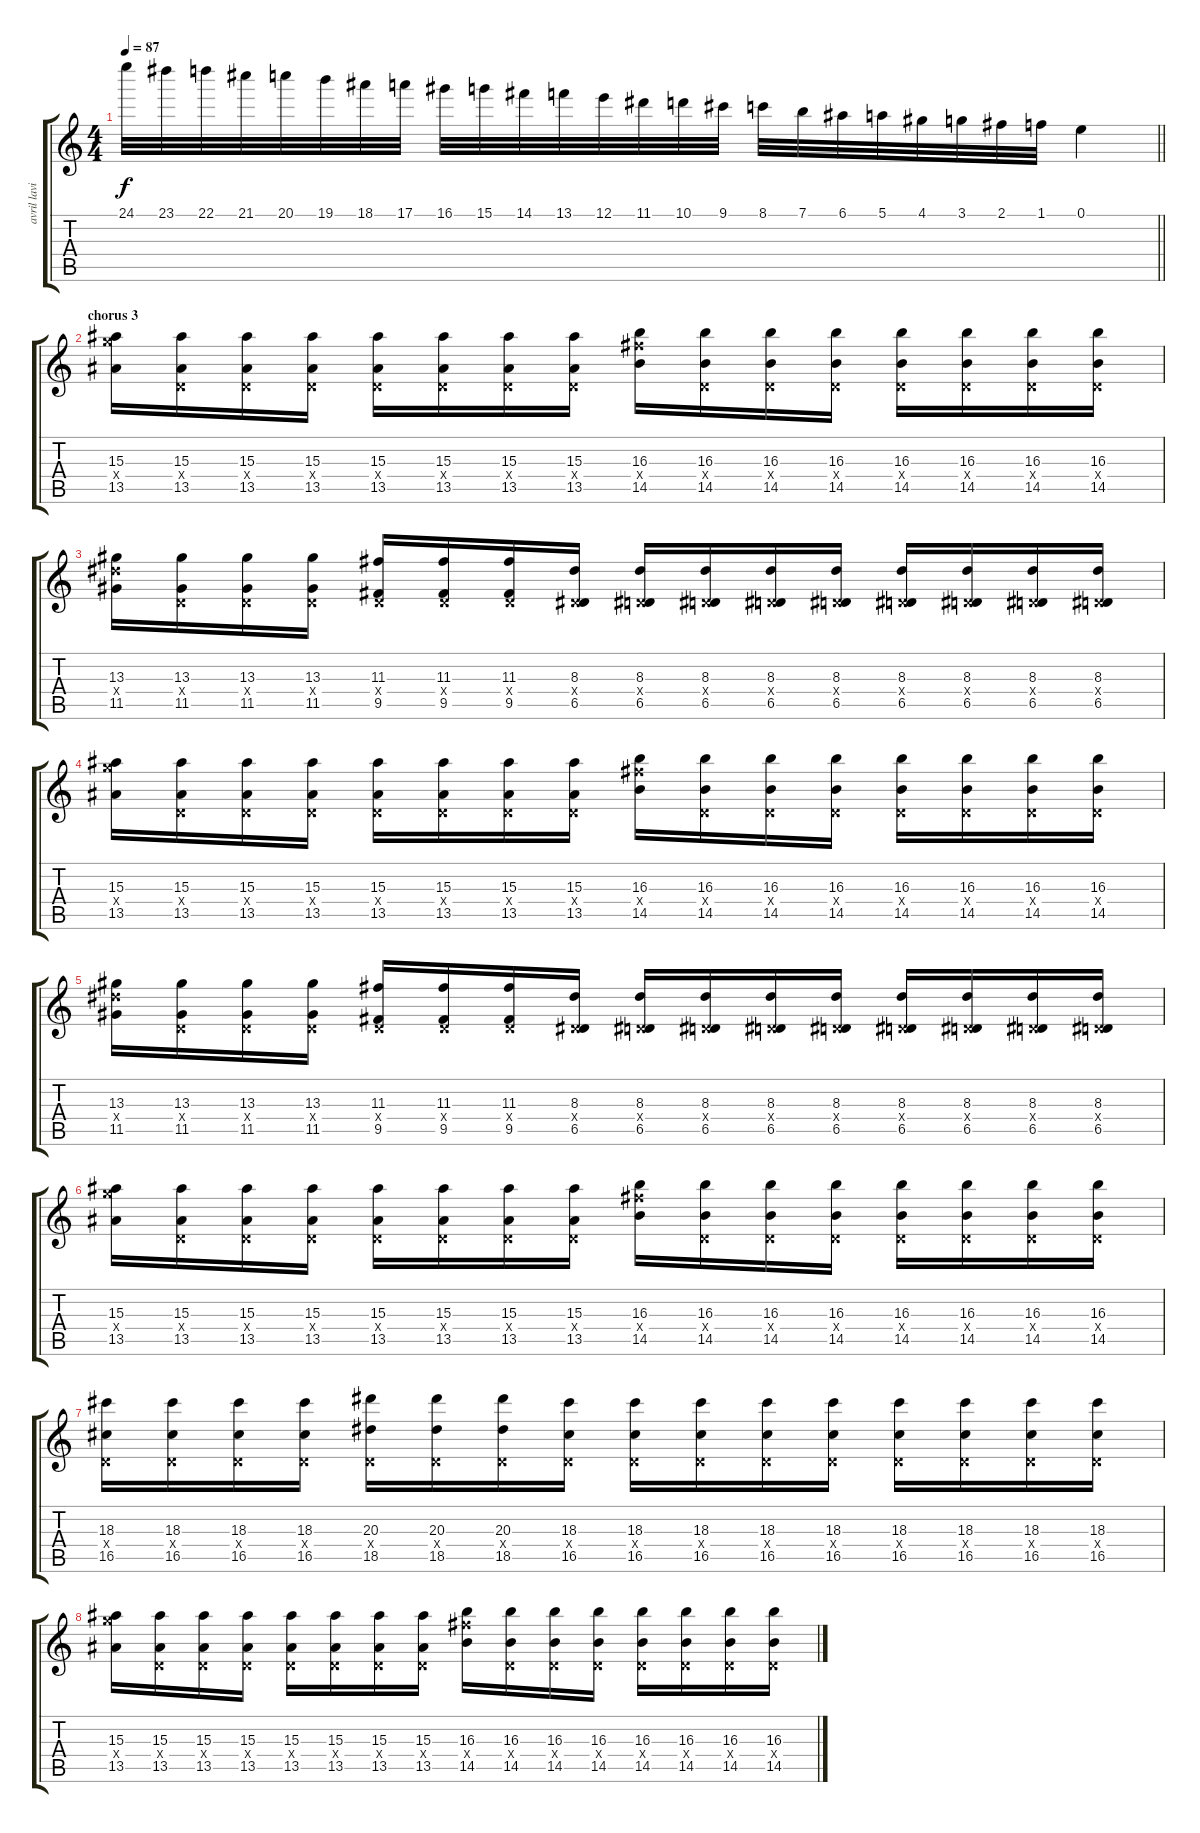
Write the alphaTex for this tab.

\track ("avril lavigne" "avril lavi") {instrument overdrivenguitar}
\staff {score tabs}
\tuning (E4 B3 G3 D3 A2 E2) {hide}
\ts (4 4)
\tempo 87
\clef g2
\barLineRight lightlight
\ks c
24.1.32{dy f} 23.1.32 22.1.32 21.1.32 20.1.32 19.1.32 18.1.32 17.1.32 16.1.32 15.1.32 14.1.32 13.1.32 12.1.32 11.1.32 10.1.32 9.1.32 8.1.32 7.1.32 6.1.32 5.1.32 4.1.32 3.1.32 2.1.32 1.1.32 0.1.4 |
\section ("" "chorus 3")
(15.3 17.4{x} 13.5).16 (15.3 0.4{x} 13.5).16 (15.3 0.4{x} 13.5).16 (15.3 0.4{x} 13.5).16 (15.3 0.4{x} 13.5).16 (15.3 0.4{x} 13.5).16 (15.3 0.4{x} 13.5).16 (15.3 0.4{x} 13.5).16 (16.3 16.4{x} 14.5).16 (16.3 0.4{x} 14.5).16 (16.3 0.4{x} 14.5).16 (16.3 0.4{x} 14.5).16 (16.3 0.4{x} 14.5).16 (16.3 0.4{x} 14.5).16 (16.3 0.4{x} 14.5).16 (16.3 0.4{x} 14.5).16 |
(13.3 13.4{x} 11.5).16 (13.3 0.4{x} 11.5).16 (13.3 0.4{x} 11.5).16 (13.3 0.4{x} 11.5).16 (11.3 0.4{x} 9.5).16 (11.3 0.4{x} 9.5).16 (11.3 0.4{x} 9.5).16 (8.3 0.4{x} 6.5).16 (8.3 0.4{x} 6.5).16 (8.3 0.4{x} 6.5).16 (8.3 0.4{x} 6.5).16 (8.3 0.4{x} 6.5).16 (8.3 0.4{x} 6.5).16 (8.3 0.4{x} 6.5).16 (8.3 0.4{x} 6.5).16 (8.3 0.4{x} 6.5).16 |
(15.3 17.4{x} 13.5).16 (15.3 0.4{x} 13.5).16 (15.3 0.4{x} 13.5).16 (15.3 0.4{x} 13.5).16 (15.3 0.4{x} 13.5).16 (15.3 0.4{x} 13.5).16 (15.3 0.4{x} 13.5).16 (15.3 0.4{x} 13.5).16 (16.3 16.4{x} 14.5).16 (16.3 0.4{x} 14.5).16 (16.3 0.4{x} 14.5).16 (16.3 0.4{x} 14.5).16 (16.3 0.4{x} 14.5).16 (16.3 0.4{x} 14.5).16 (16.3 0.4{x} 14.5).16 (16.3 0.4{x} 14.5).16 |
(13.3 13.4{x} 11.5).16 (13.3 0.4{x} 11.5).16 (13.3 0.4{x} 11.5).16 (13.3 0.4{x} 11.5).16 (11.3 0.4{x} 9.5).16 (11.3 0.4{x} 9.5).16 (11.3 0.4{x} 9.5).16 (8.3 0.4{x} 6.5).16 (8.3 0.4{x} 6.5).16 (8.3 0.4{x} 6.5).16 (8.3 0.4{x} 6.5).16 (8.3 0.4{x} 6.5).16 (8.3 0.4{x} 6.5).16 (8.3 0.4{x} 6.5).16 (8.3 0.4{x} 6.5).16 (8.3 0.4{x} 6.5).16 |
(15.3 17.4{x} 13.5).16 (15.3 0.4{x} 13.5).16 (15.3 0.4{x} 13.5).16 (15.3 0.4{x} 13.5).16 (15.3 0.4{x} 13.5).16 (15.3 0.4{x} 13.5).16 (15.3 0.4{x} 13.5).16 (15.3 0.4{x} 13.5).16 (16.3 16.4{x} 14.5).16 (16.3 0.4{x} 14.5).16 (16.3 0.4{x} 14.5).16 (16.3 0.4{x} 14.5).16 (16.3 0.4{x} 14.5).16 (16.3 0.4{x} 14.5).16 (16.3 0.4{x} 14.5).16 (16.3 0.4{x} 14.5).16 |
(18.3 0.4{x} 16.5).16 (18.3 0.4{x} 16.5).16 (18.3 0.4{x} 16.5).16 (18.3 0.4{x} 16.5).16 (20.3 0.4{x} 18.5).16 (20.3 0.4{x} 18.5).16 (20.3 0.4{x} 18.5).16 (18.3 0.4{x} 16.5).16 (18.3 0.4{x} 16.5).16 (18.3 0.4{x} 16.5).16 (18.3 0.4{x} 16.5).16 (18.3 0.4{x} 16.5).16 (18.3 0.4{x} 16.5).16 (18.3 0.4{x} 16.5).16 (18.3 0.4{x} 16.5).16 (18.3 0.4{x} 16.5).16 |
(15.3 17.4{x} 13.5).16 (15.3 0.4{x} 13.5).16 (15.3 0.4{x} 13.5).16 (15.3 0.4{x} 13.5).16 (15.3 0.4{x} 13.5).16 (15.3 0.4{x} 13.5).16 (15.3 0.4{x} 13.5).16 (15.3 0.4{x} 13.5).16 (16.3 16.4{x} 14.5).16 (16.3 0.4{x} 14.5).16 (16.3 0.4{x} 14.5).16 (16.3 0.4{x} 14.5).16 (16.3 0.4{x} 14.5).16 (16.3 0.4{x} 14.5).16 (16.3 0.4{x} 14.5).16 (16.3 0.4{x} 14.5).16
